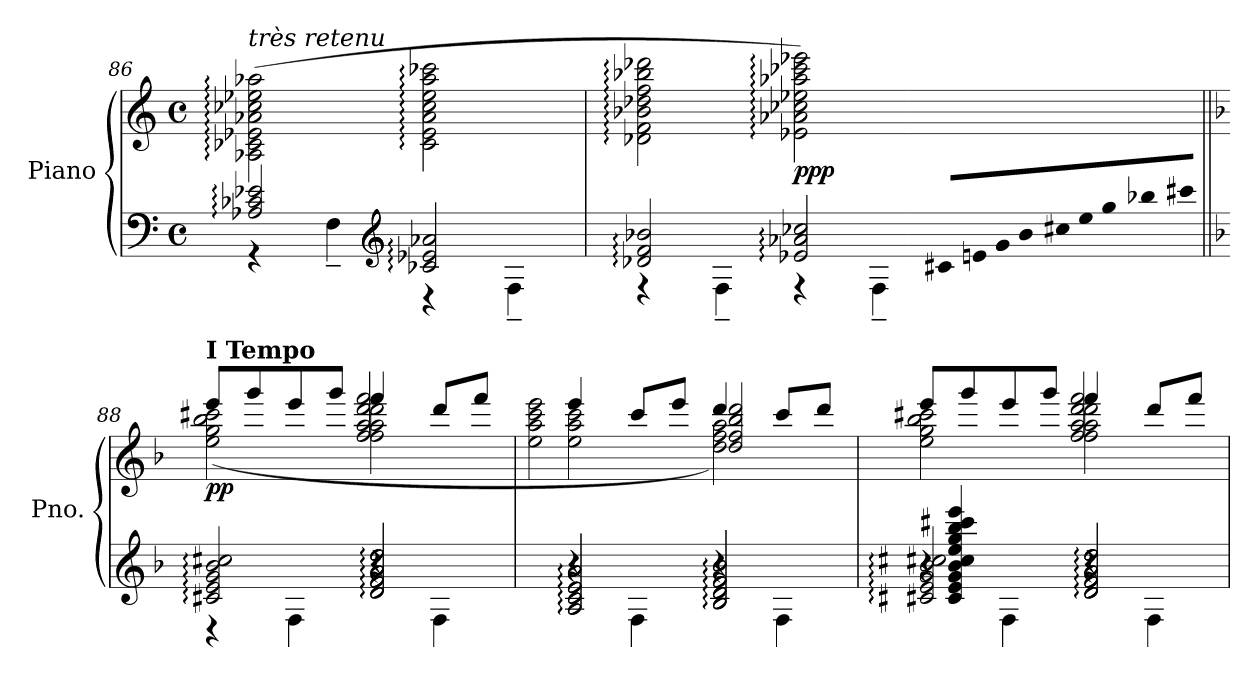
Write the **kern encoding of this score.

**kern	**kern	**dynam
*part1	*part1	*part1
*staff2	*staff1	*staff1/2
*I"Piano	*	*
*I'Pno.	*	*
*clefF4	*clefG2	*
*k[]	*k[]	*
*M4/4	*M4/4	*
*met(c)	*met(c)	*
=86	=86	=86
*^	*	*
!	!	!LO:TX:i:t=très retenu	!
2A-X/: 2c-X/: 2e-X/:	4r	(>2A-X\: 2c-X\: 2e-X\: 2a-X\: 2cc-X\: 2ee-X\: 2aa-X\:	.
.	4F~\	.	.
*clefG2	*	*	*
2c-X/: 2e-X/: 2a-X/:	4r	2c-\: 2e-\: 2a-\: 2cc-\: 2ee-\: 2aa-\: 2ccc-X\:	.
.	4F~\	.	.
!!LO:PB:g=z
=87	=87	=87	=87
*	*^	*	*
2d-X/: 2f/: 2b-X/:	4r	2ryy	2d-X\: 2f\: 2b-X\: 2dd-X\: 2ff\: 2bb-X\: 2ddd-X\:	.
.	4F~\	.	.	.
!	!	!	!	!LO:DY:b
2e-X/: 2a-X/: 2cc-X/:	4r	4ryy	2e-X\: 2a-X\: 2cc-X\: 2ee-X\: 2aa-X\: 2ccc-X\: 2eee-X\:)	ppp
.	4F~\	8.ryy	.	.
*	*	*Xtuplet	*	*
!	!	!LO:N:vis=128	!	!
.	.	1920%13c#X!/LLLLL	.	.
!	!	!LO:N:vis=128	!	!
.	.	1920%13en!/	.	.
!	!	!LO:N:vis=128	!	!
.	.	1920%13g!/	.	.
!	!	!LO:N:vis=128	!	!
.	.	1920%13b-!/	.	.
!	!	!LO:N:vis=128	!	!
.	.	1920%13cc#X!/	.	.
!	!	!LO:N:vis=128	!	!
.	.	1920%13ee!/	.	.
!	!	!LO:N:vis=128	!	!
.	.	1920%13gg!/	.	.
!	!	!LO:N:vis=128	!	!
.	.	1920%13bb-X!/	.	.
!	!	!LO:N:vis=128	!	!
.	.	1920%13ccc#X!/JJJJJ	.	.
.	.	640ryy	.	.
=88||	=88||	=88||	=88||	=88||
*k[b-]	*	*	*k[b-]	*
*	*	*	*^	*
*	*	*	*	*^	*
!	!	!	!LO:TX:a:B:t=Ⅰ Tempo	!	!	!
!	!	!	!	!	!	!LO:DY:b
2c#X/: 2e/: 2g/: 2b-/: 2cc#X/:	4r	2ryy	8eee/L	(<2ee\: 2gg\: 2bb-\: 2ccc#X\:	2ryy	pp
.	.	.	8ggg/	.	.	.
.	4F\	.	8eee/	.	.	.
.	.	.	8ggg/J	.	.	.
2d/ 2f/ 2a/ 2dd/	4r	2d!/: 2f!/: 2a!/: 2dd!/:	4fff/	2ff\ 2aa\ 2ddd\	2ff!/: 2aa!/: 2ddd!/: 2fff!/:	.
.	4F\	.	8ddd/L	.	.	.
.	.	.	8fff/J	.	.	.
!!LO:LB:g=z	!!	!!
=89	=89	=89	=89	=89	=89	=89
2A/ 2c/ 2e/ 2a/	4r	2A!/: 2c!/: 2e!/: 2a!/:	4eee/	2ee\ 2aa\ 2ccc\	2ee!\: 2aa!\: 2ccc!\: 2eee\:	.
.	4F\	.	8ccc/L	.	.	.
.	.	.	8eee/J	.	.	.
2B-/ 2d/ 2f/ 2b-/	4r	2B-!/: 2d!/: 2f!/: 2b-!/:	4ddd/	2dd\ 2ff\ 2aa\)	2dd!/: 2ff!/: 2bb-!/: 2ddd!/:	.
.	4F\	.	8ccc/L	.	.	.
.	.	.	8ddd/J	.	.	.
=90	=90	=90	=90	=90	=90	=90
2c#X/: 2e/: 2g/: 2b-/: 2cc#X/:	4r	4c#!/ 4e!/ 4g!/ 4b-!/ 4cc#!/ 4ee!/ 4gg!/ 4bb-!/ 4ccc#X!/ 4eee!/	8eee/L	2ee\: 2gg\: 2bb-\: 2ccc#X\:	2ryy	.
.	.	.	8ggg/	.	.	.
.	4F\	4ryy	8eee/	.	.	.
.	.	.	8ggg/J	.	.	.
2d/ 2f/ 2a/ 2dd/	4r	2d!/: 2f!/: 2a!/: 2dd!/:	4fff/	2ff\ 2aa\ 2ddd\	2ff!/: 2aa!/: 2ddd!/: 2fff!/:	.
.	4F\	.	8ddd/L	.	.	.
.	.	.	8fff/J	.	.	.
*v	*v	*v	*	*	*	*
*	*v	*v	*v	*
=	=	=
*-	*-	*-
